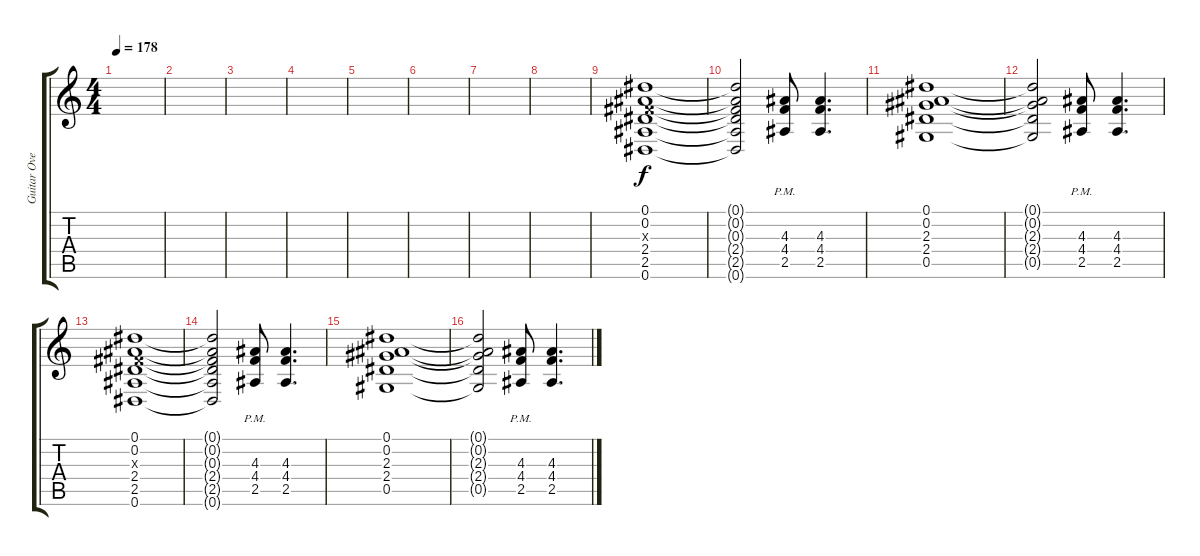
\track ("Guitar Overdub" "Guitar Ove") {instrument distortionguitar}
\staff {score tabs}
\tuning (Eb4 Bb3 Gb3 Db3 Ab2 Eb2) {hide}
\ts (4 4)
\tempo 178
\clef g2
\ks c
|
|
|
|
|
|
|
|
(0.1 0.2 0.3{x} 2.4 2.5 0.6).1 |
(0.1{t} 0.2{t} 0.3{t} 2.4{t} 2.5{t} 0.6{t}).2 (4.3{pm} 4.4{pm} 2.5{pm}).8 (4.3 4.4 2.5).4{d} |
(0.1 0.2 2.3 2.4 0.5).1 |
(0.1{t} 0.2{t} 2.3{t} 2.4{t} 0.5{t}).2 (4.3{pm} 4.4{pm} 2.5{pm}).8 (4.3 4.4 2.5).4{d} |
(0.1 0.2 0.3{x} 2.4 2.5 0.6).1 |
(0.1{t} 0.2{t} 0.3{t} 2.4{t} 2.5{t} 0.6{t}).2 (4.3{pm} 4.4{pm} 2.5{pm}).8 (4.3 4.4 2.5).4{d} |
(0.1 0.2 2.3 2.4 0.5).1 |
(0.1{t} 0.2{t} 2.3{t} 2.4{t} 0.5{t}).2 (4.3{pm} 4.4{pm} 2.5{pm}).8 (4.3 4.4 2.5).4{d}
